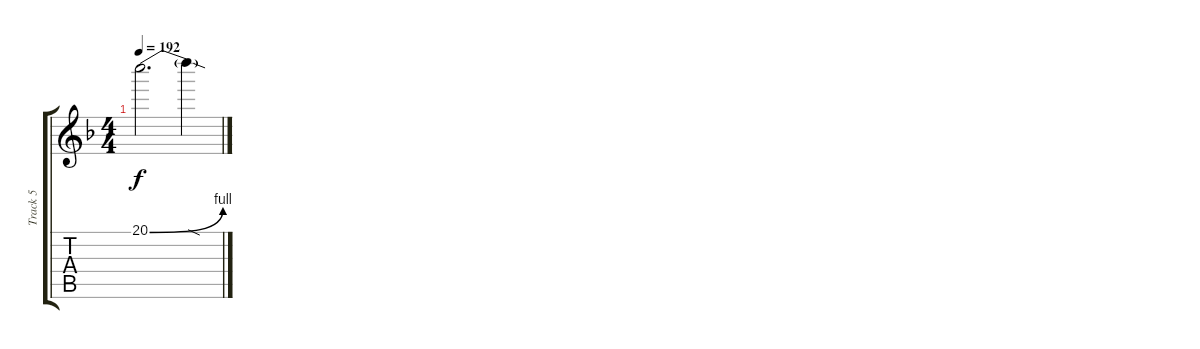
\track ("Track 5" "Track 5") {instrument distortionguitar}
\staff {score tabs}
\tuning (E4 B3 G3 D3 A2 D2) {hide}
\ts (4 4)
\tempo 192
\clef g2
\ks f
20.1{be (bend 0 0 60 4)}.2{d dy f} 20.1{sod t}.4
